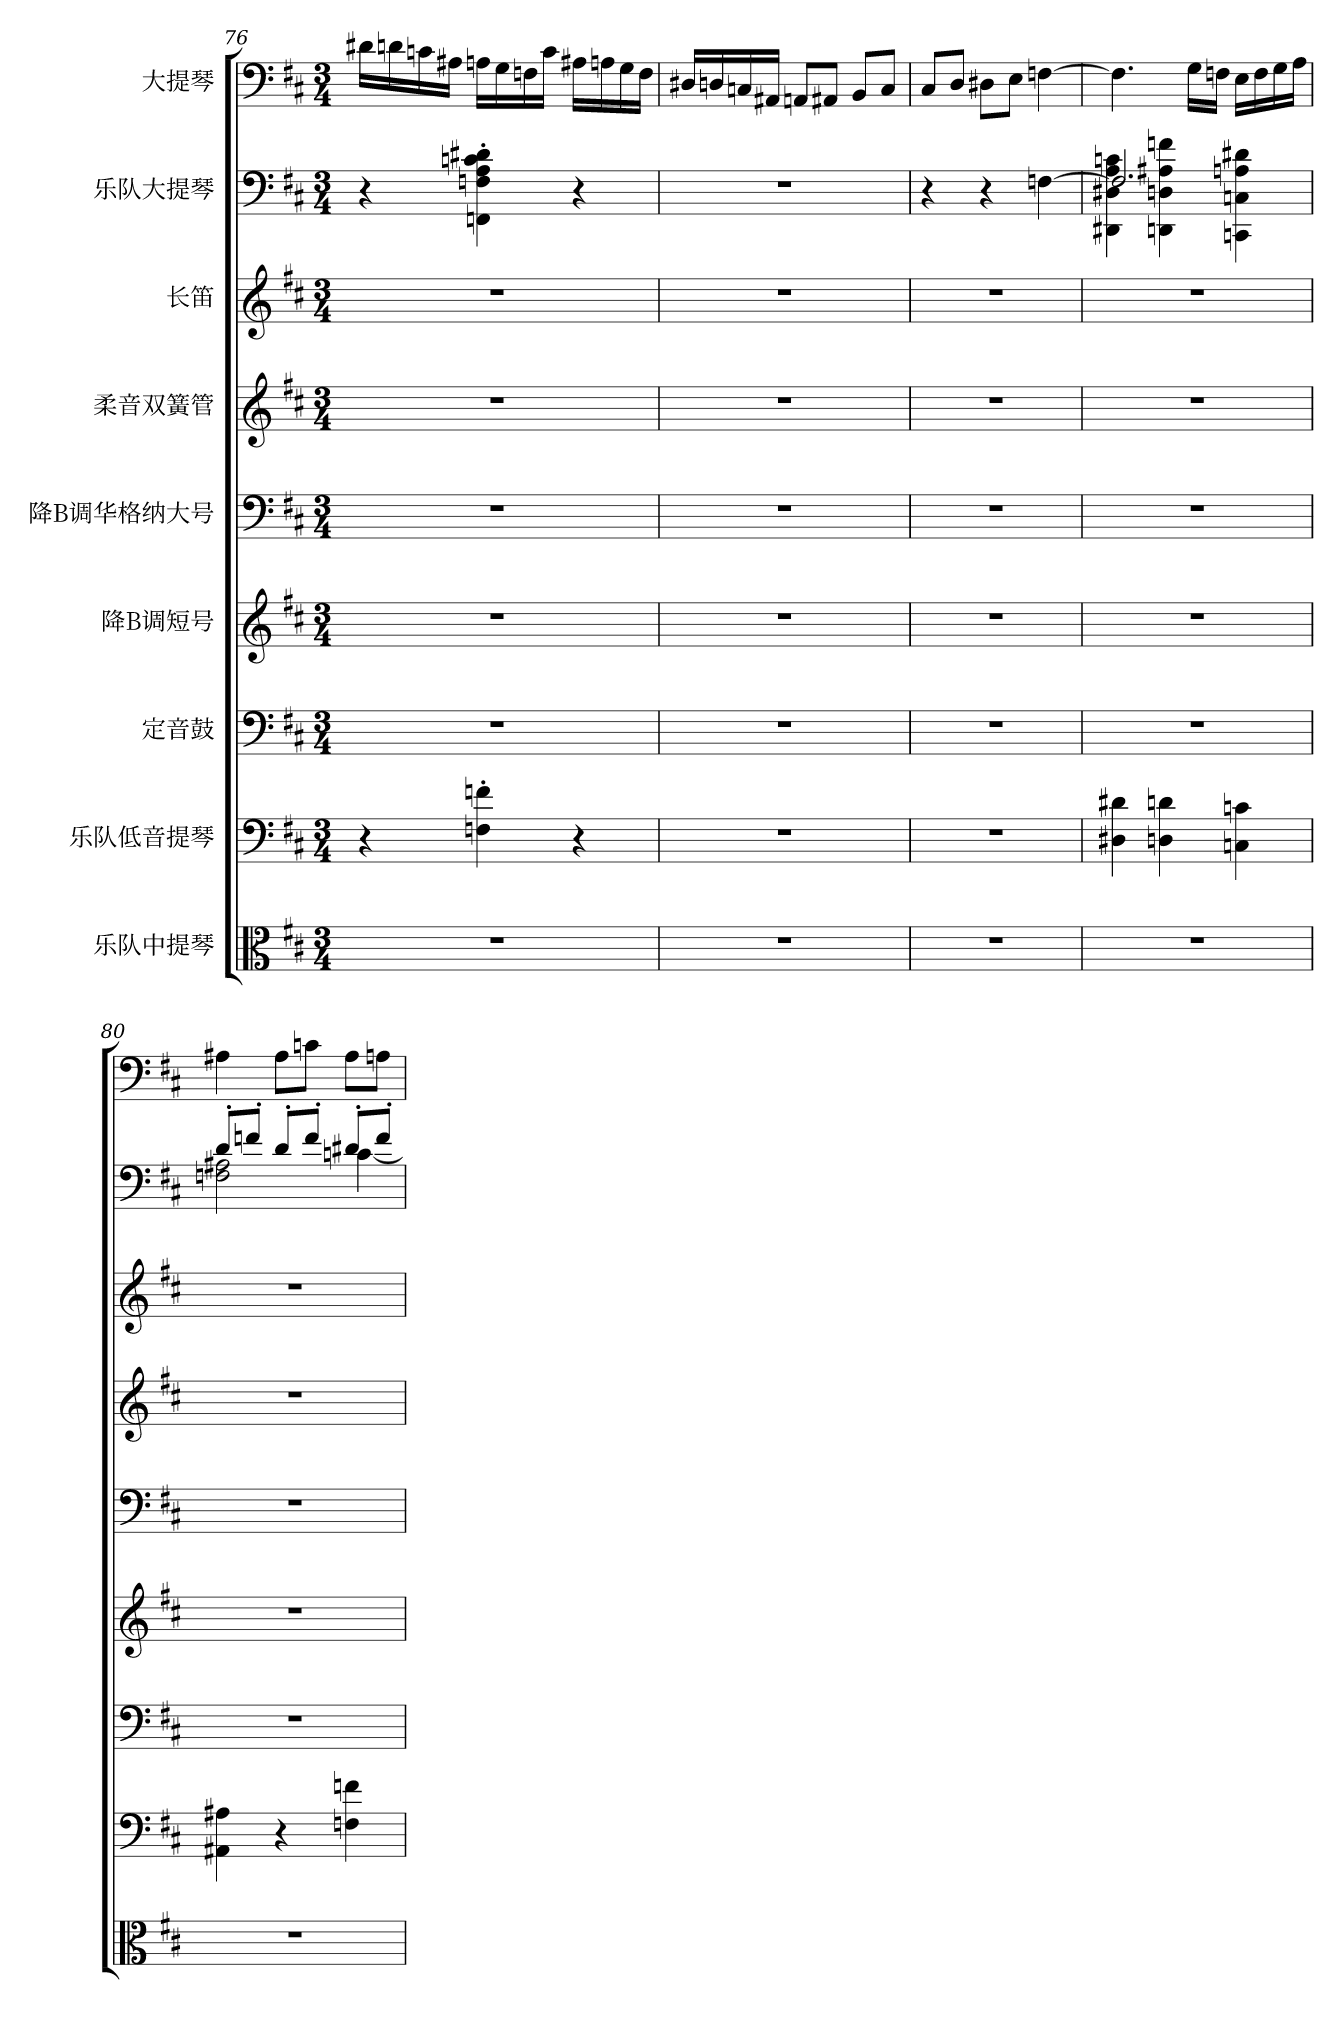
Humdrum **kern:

**kern	**kern	**kern	**kern	**kern	**kern	**kern	**kern	**kern
*part9	*part8	*part7	*part6	*part5	*part4	*part3	*part2	*part1
*staff9	*staff8	*staff7	*staff6	*staff5	*staff4	*staff3	*staff2	*staff1
*I"乐队中提琴	*I"乐队低音提琴	*I"定音鼓	*I"降B调短号	*I"降B调华格纳大号	*I"柔音双簧管	*I"长笛	*I"乐队大提琴	*I"大提琴
!!LO:PB:g=z
*clefC3	*clefF4	*clefF4	*clefG2	*clefF4	*clefG2	*clefG2	*clefF4	*clefF4
*	*ITrd7c12	*	*ITrd1c2	*ITrd1c2	*ITrd2c3	*	*	*
*k[f#c#]	*k[f#c#]	*k[f#c#]	*k[]	*k[]	*k[f#c#g#d#a#]	*k[f#c#]	*k[f#c#]	*k[f#c#]
*M3/4	*M3/4	*M3/4	*M3/4	*M3/4	*M3/4	*M3/4	*M3/4	*M3/4
=76	=76	=76	=76	=76	=76	=76	=76	=76
2.r	4r	2.r	2.r	2.r	2.r	2.r	4r	16d#X\LL
.	.	.	.	.	.	.	.	16dn\
.	.	.	.	.	.	.	.	16cn\
.	.	.	.	.	.	.	.	16A#X\JJ
.	4FFn\' 4Fn\'	.	.	.	.	.	4FFn\' 4Fn\' 4A\' 4cn\' 4d#X\'	16An\LL
.	.	.	.	.	.	.	.	16G\
.	.	.	.	.	.	.	.	16Fn\
.	.	.	.	.	.	.	.	16c\JJ
.	4r	.	.	.	.	.	4r	16A#X\LL
.	.	.	.	.	.	.	.	16An\
.	.	.	.	.	.	.	.	16G\
.	.	.	.	.	.	.	.	16F\JJ
=77	=77	=77	=77	=77	=77	=77	=77	=77
2.r	2.r	2.r	2.r	2.r	2.r	2.r	2.r	16D#X/LL
.	.	.	.	.	.	.	.	16Dn/
.	.	.	.	.	.	.	.	16Cn/
.	.	.	.	.	.	.	.	16AA#X/JJ
.	.	.	.	.	.	.	.	8AAn/L
.	.	.	.	.	.	.	.	8AA#X/J
.	.	.	.	.	.	.	.	8BB/L
.	.	.	.	.	.	.	.	8C/J
=78	=78	=78	=78	=78	=78	=78	=78	=78
2.r	2.r	2.r	2.r	2.r	2.r	2.r	4r	8C#/L
.	.	.	.	.	.	.	.	8D/J
.	.	.	.	.	.	.	4r	8D#X\L
.	.	.	.	.	.	.	.	8E\J
.	.	.	.	.	.	.	[4Fn\	[4Fn\
!!LO:PB:g=z
=79	=79	=79	=79	=79	=79	=79	=79	=79
*	*	*	*	*	*	*	*^	*
2.r	4DD#X\ 4D#X\	2.r	2.r	2.r	2.r	2.r	2.F/]	4DD#X\ 4D#X\ 4A\ 4cn\	4.F\]
.	4DDn\ 4Dn\	.	.	.	.	.	.	4DDn\ 4Dn\ 4A#X\ 4fn\	.
.	.	.	.	.	.	.	.	.	16G\LL
.	.	.	.	.	.	.	.	.	16Fn\JJ
.	4CCn\ 4Cn\	.	.	.	.	.	.	4CCn\ 4Cn\ 4An\ 4d#X\	16E\LL
.	.	.	.	.	.	.	.	.	16F\
.	.	.	.	.	.	.	.	.	16G\
.	.	.	.	.	.	.	.	.	16A\JJ
=80	=80	=80	=80	=80	=80	=80	=80	=80	=80
2.r	4AAA#X\ 4AA#X\	2.r	2.r	2.r	2.r	2.r	8d'/L	2Fn\ 2A#X\	4A#X\
.	.	.	.	.	.	.	8fn'/J	.	.
.	4r	.	.	.	.	.	8d'/L	.	8A#\L
.	.	.	.	.	.	.	8f'/J	.	8cn\J
.	4FFn\ 4Fn\	.	.	.	.	.	8d#X'/L	[4cn\	8A#\L
.	.	.	.	.	.	.	8f'/J	.	8An\J
*	*	*	*	*	*	*	*v	*v	*
=	=	=	=	=	=	=	=	=
*-	*-	*-	*-	*-	*-	*-	*-	*-
